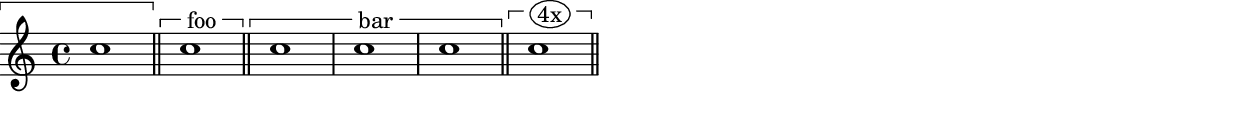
%% Generated by lilypond-book
%% Options: [exampleindent=10.16\mm,indent=0\mm,line-width=160\mm,paper-height=845.047\pt,paper-width=597.508\pt,papersize='(cons (* 597.508 pt) (* 845.047 pt))]
\include "lilypond-book-preamble.ly"


% ****************************************************************
% Start cut-&-pastable-section
% ****************************************************************

#(ly:set-option 'eps-box-padding 3.000000)



\paper {
  #(set-paper-size '(cons (* 597.508 pt) (* 845.047 pt)))
  indent = 0\mm
  line-width = 160\mm
  % offset the left padding, also add 1mm as lilypond creates cropped
  % images with a little space on the right
  line-width = #(- line-width (* mm  3.000000) (* mm 1))
}

\layout {
  
}




% ****************************************************************
% ly snippet:
% ****************************************************************
\sourcefilename "/lilypond-2.26.0/input/regression/measure-spanner.ly"
\sourcefileline 0
\version "2.21.0"

\header {
  texidoc="
Measure spanners can span single and multiple measures.  They
may be texted or untexted and hold markups.
"
}

\new Staff {
  \startMeasureSpanner c''1\stopMeasureSpanner
  \bar "||"
  \tweak text #"foo"
  \startMeasureSpanner c''1\stopMeasureSpanner
  \bar "||"
  \tweak text #"bar" \startMeasureSpanner c''1
  c''1
  c''1\stopMeasureSpanner
  \bar "||"
  \tweak text \markup \ellipse "4x"
  \startMeasureSpanner c''1\stopMeasureSpanner
  \bar "||"
}

\layout {
  \context {
    \Staff
    \consists "Measure_spanner_engraver"
  }
}



% ****************************************************************
% end ly snippet
% ****************************************************************
